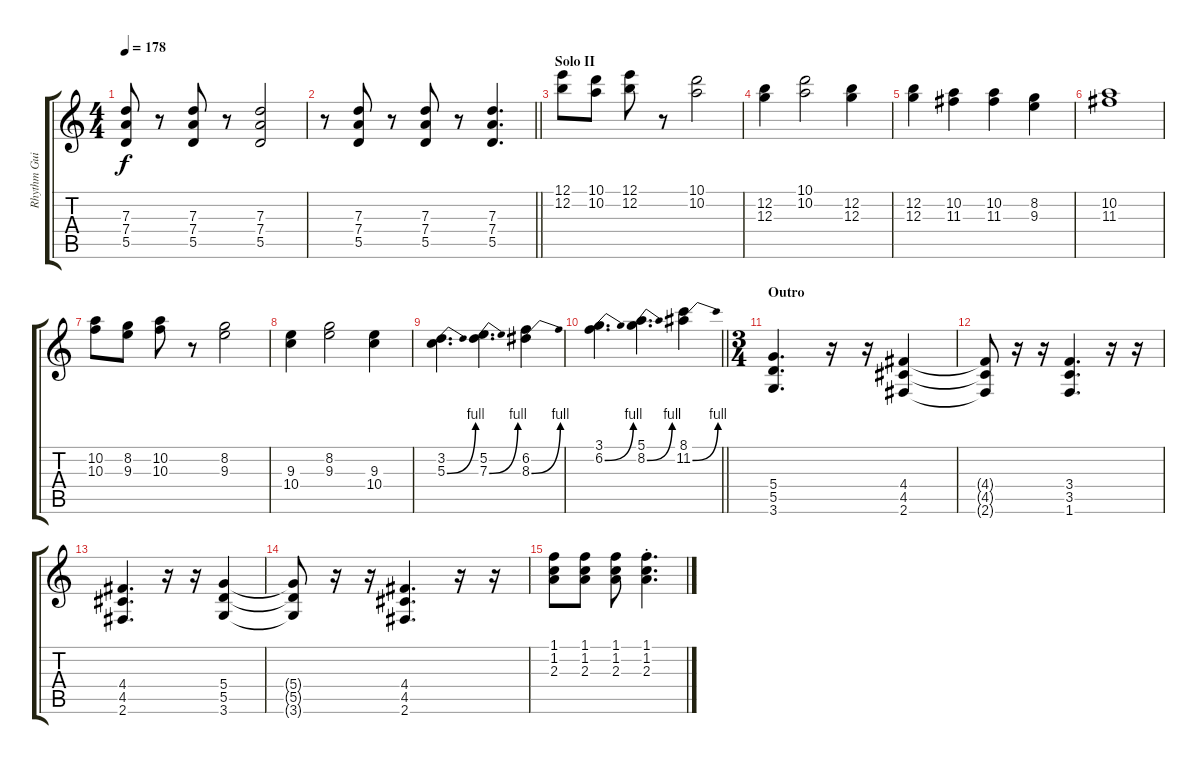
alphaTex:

\track ("Rhythm Guitar" "Rhythm Gui") {instrument overdrivenguitar}
\staff {score tabs}
\tuning (E4 B3 G3 D3 A2 E2) {hide}
\ts (4 4)
\tempo 178
\clef g2
\ks c
(7.3 7.4 5.5).8{dy f} r.8 (7.3 7.4 5.5).8 r.8 (7.3 7.4 5.5).2 |
\barLineRight lightlight
r.8 (7.3 7.4 5.5).8 r.8 (7.3 7.4 5.5).8 r.8 (7.3 7.4 5.5).4{d} |
\section ("" "Solo II")
(12.1 12.2).8{volume 13} (10.1 10.2).8 (12.1 12.2).8 r.8 (10.1 10.2).2 |
(12.2 12.3).4 (10.1 10.2).2 (12.2 12.3).4 |
(12.2 12.3).4 (10.2 11.3).4 (10.2 11.3).4 (8.2 9.3).4 |
(10.2 11.3).1 |
(10.2 10.3).8 (8.2 9.3).8 (10.2 10.3).8 r.8 (8.2 9.3).2 |
(9.3 10.4).4 (8.2 9.3).2 (9.3 10.4).4 |
(3.2 5.3{be (bend 0 0 60 4)}).4{d} (5.2 7.3{be (bend 0 0 60 4)}).4{d} (6.2 8.3{be (bend 0 0 60 4)}).4 |
\barLineRight lightlight
(3.1 6.2{be (bend 0 0 60 4)}).4{d} (5.1 8.2{be (bend 0 0 60 4)}).4{d} (8.1 11.2{be (bend 0 0 60 4)}).4 |
\ts (3 4)
\section ("" "Outro")
(5.4 5.5 3.6).4{d volume 13} r.16 r.16 (4.4 4.5 2.6).4 |
(4.4{t} 4.5{t} 2.6{t}).8 r.16 r.16 (3.4 3.5 1.6).4{d} r.16 r.16 |
(4.4 4.5 2.6).4{d} r.16 r.16 (5.4 5.5 3.6).4 |
(5.4{t} 5.5{t} 3.6{t}).8 r.16 r.16 (4.4 4.5 2.6).4{d} r.16 r.16 |
(1.1 1.2 2.3).8 (1.1 1.2 2.3).8 (1.1 1.2 2.3).8 (1.1{st} 1.2{st} 2.3{st}).4{d}
